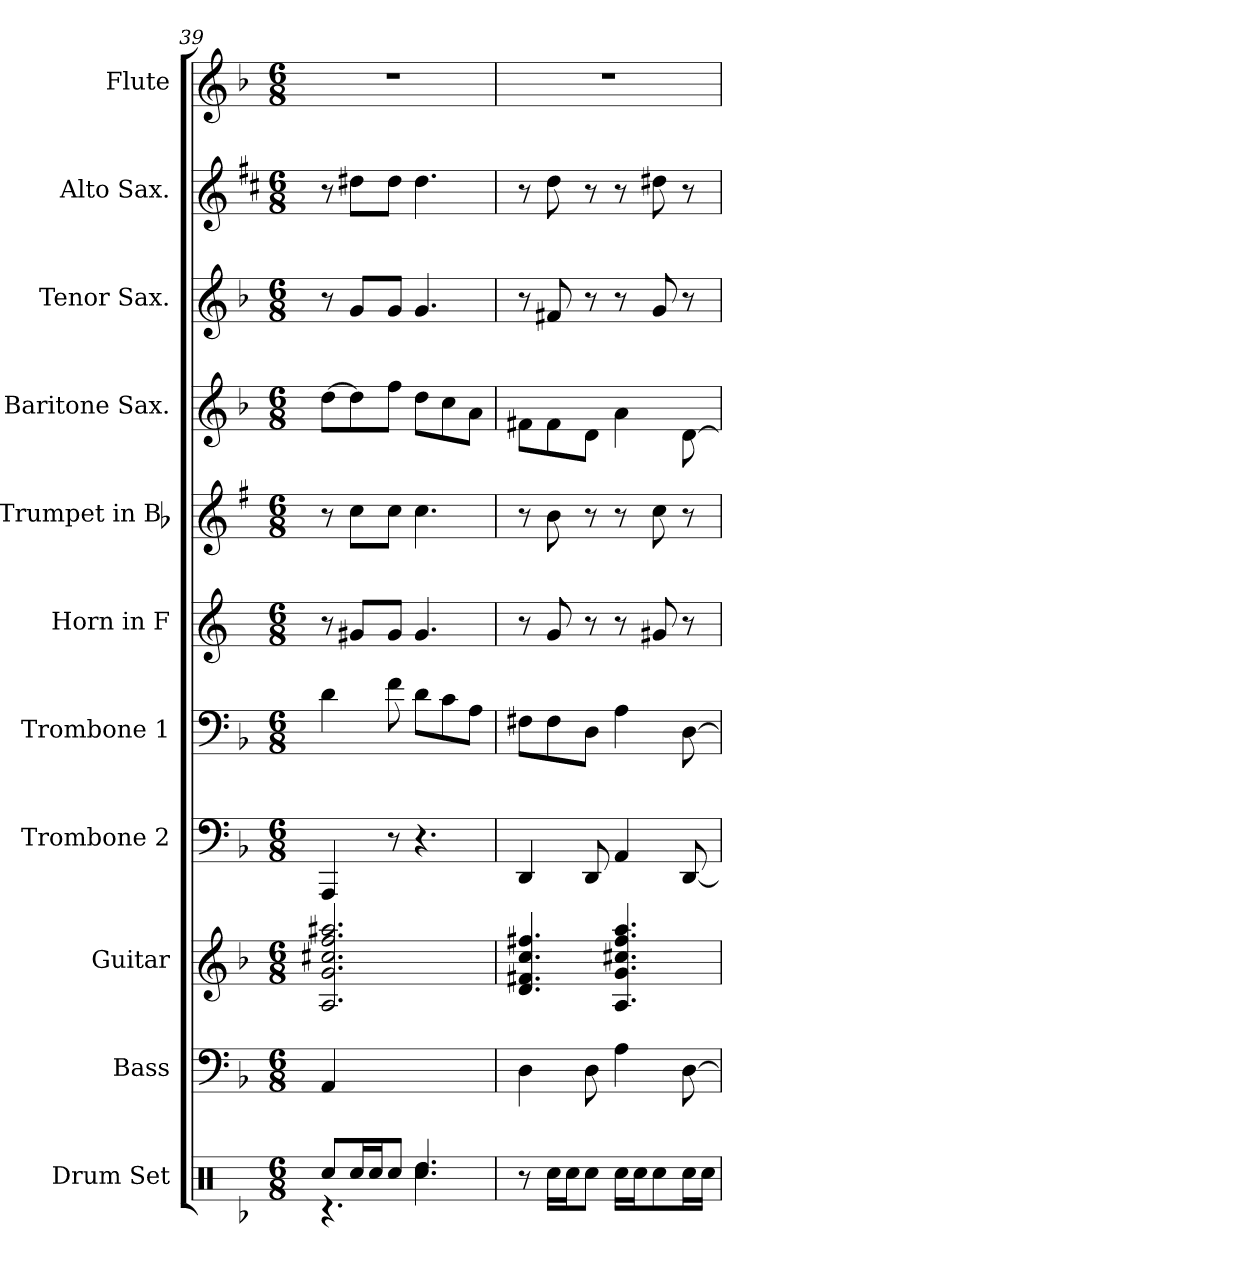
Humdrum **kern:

**kern	**kern	**kern	**kern	**kern	**kern	**kern	**kern	**kern	**kern	**kern
*part11	*part10	*part9	*part8	*part7	*part6	*part5	*part4	*part3	*part2	*part1
*staff11	*staff10	*staff9	*staff8	*staff7	*staff6	*staff5	*staff4	*staff3	*staff2	*staff1
*I"Drum Set	*I"Bass	*I"Guitar	*I"Trombone 2	*I"Trombone 1	*I"Horn in F	*I"Trumpet in Bb	*I"Baritone Sax.	*I"Tenor Sax.	*I"Alto Sax.	*I"Flute
*I'D. S.	*I'Bass	*I'Gtr.	*I'Tbn. 2	*I'Tbn. 1	*I'Hn.	*	*I'B. Sx.	*I'T. Sx.	*I'A. Sx.	*I'Fl.
*clefX	*clefF4	*clefG2	*clefF4	*clefF4	*clefG2	*clefG2	*clefG2	*clefG2	*clefG2	*clefG2
*	*ITrd7c12	*ITrd7c12	*	*	*ITrd4c7	*ITrd1c2	*ITrd12c21	*ITrd8c14	*ITrd5c9	*
*k[b-]	*k[b-]	*k[b-]	*k[b-]	*k[b-]	*k[b-]	*k[b-]	*k[b-]	*k[b-]	*k[b-]	*k[b-]
*F:	*F:	*F:	*F:	*F:	*F:	*F:	*F:	*F:	*F:	*F:
*M6/8	*M6/8	*M6/8	*M6/8	*M6/8	*M6/8	*M6/8	*M6/8	*M6/8	*M6/8	*M6/8
=39	=39	=39	=39	=39	=39	=39	=39	=39	=39	=39
!LO:N:head=solid	!	!	!	!	!	!	!	!	!	!
*^	*	*	*	*	*	*	*	*	*	*
8Rcc/L	4.rc	4AAA/	2.AA/ 2.G/ 2.c#X/ 2.f/ 2.a#X/	4AAA/	4d\	8r	8r	[8d\L	8r	8r	2.r
!LO:N:head=solid	!	!	!	!	!	!	!	!	!	!	!
16Rcc/L	.	.	.	.	.	8c#X/L	8b-\L	8d\]	8G/L	8f#X\L	.
!LO:N:head=solid	!	!	!	!	!	!	!	!	!	!	!
16Rcc/J	.	.	.	.	.	.	.	.	.	.	.
!LO:N:head=solid	!	!	!	!	!	!	!	!	!	!	!
8Rcc/J	.	2ryy	.	8r	8f\	8c#/J	8b-\J	8f\J	8G/J	8f#\J	.
4.Rcc/	4.Rdd\	.	.	4.r	8d\L	4.c#/	4.b-\	8d\L	4.G/	4.f#\	.
.	.	.	.	.	8c\	.	.	8c\	.	.	.
.	.	.	.	.	8A\J	.	.	8A\J	.	.	.
*v	*v	*	*	*	*	*	*	*	*	*	*
!!LO:PB:g=z
=40	=40	=40	=40	=40	=40	=40	=40	=40	=40	=40
8r	4DD\	4.D/ 4.F#X/ 4.c/ 4.f#X/	4DD/	8F#X\L	8r	8r	8F#X\L	8r	8r	2.r
!LO:N:head=solid	!	!	!	!	!	!	!	!	!	!
16Rcc\LL	.	.	.	8F#\	8c/	8a\	8F#\	8F#X/	8f\	.
!LO:N:head=solid	!	!	!	!	!	!	!	!	!	!
16Rcc\J	.	.	.	.	.	.	.	.	.	.
!LO:N:head=solid	!	!	!	!	!	!	!	!	!	!
8Rcc\J	8DD\	.	8DD/	8D\J	8r	8r	8D\J	8r	8r	.
!LO:N:head=solid	!	!	!	!	!	!	!	!	!	!
16Rcc\LL	4AA\	4.AA/ 4.G/ 4.c#X/ 4.f#/ 4.a/	4AA/	4A\	8r	8r	4A\	8r	8r	.
!LO:N:head=solid	!	!	!	!	!	!	!	!	!	!
16Rcc\J	.	.	.	.	.	.	.	.	.	.
!LO:N:head=solid	!	!	!	!	!	!	!	!	!	!
8Rcc\	.	.	.	.	8c#X/	8b-\	.	8G/	8f#X\	.
!LO:N:head=solid	!	!	!	!	!	!	!	!	!	!
16Rcc\L	[8DD\	.	[8DD/	[8D\	8r	8r	[8D\	8r	8r	.
!LO:N:head=solid	!	!	!	!	!	!	!	!	!	!
16Rcc\JJ	.	.	.	.	.	.	.	.	.	.
=	=	=	=	=	=	=	=	=	=	=
*-	*-	*-	*-	*-	*-	*-	*-	*-	*-	*-
